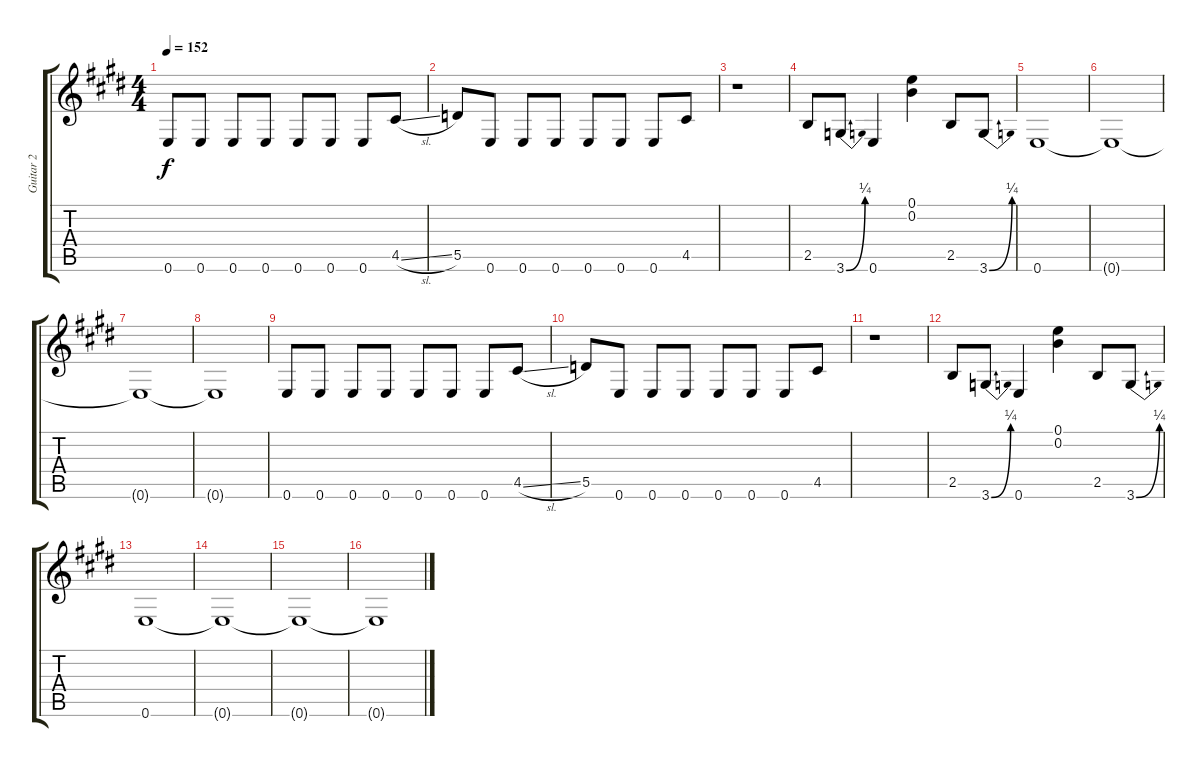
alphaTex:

\track ("Guitar 2" "Guitar 2") {instrument overdrivenguitar}
\staff {score tabs}
\tuning (E4 B3 G3 D3 A2 E2) {hide}
\ts (4 4)
\tempo 152
\clef g2
\ks e
0.6.8{dy f} 0.6.8 0.6.8 0.6.8 0.6.8 0.6.8 0.6.8 4.5{sl}.8 |
5.5.8 0.6.8 0.6.8 0.6.8 0.6.8 0.6.8 0.6.8 4.5.8 |
r.1 |
2.5.8 3.6{be (bend 0 0 60 1)}.8 0.6.4 (0.1 0.2).4 2.5.8 3.6{be (bend 0 0 60 1)}.8 |
0.6.1 |
0.6{t}.1 |
0.6{t}.1 |
0.6{t}.1 |
0.6.8 0.6.8 0.6.8 0.6.8 0.6.8 0.6.8 0.6.8 4.5{sl}.8 |
5.5.8 0.6.8 0.6.8 0.6.8 0.6.8 0.6.8 0.6.8 4.5.8 |
r.1 |
2.5.8 3.6{be (bend 0 0 60 1)}.8 0.6.4 (0.1 0.2).4 2.5.8 3.6{be (bend 0 0 60 1)}.8 |
0.6.1 |
0.6{t}.1 |
0.6{t}.1 |
0.6{t}.1
